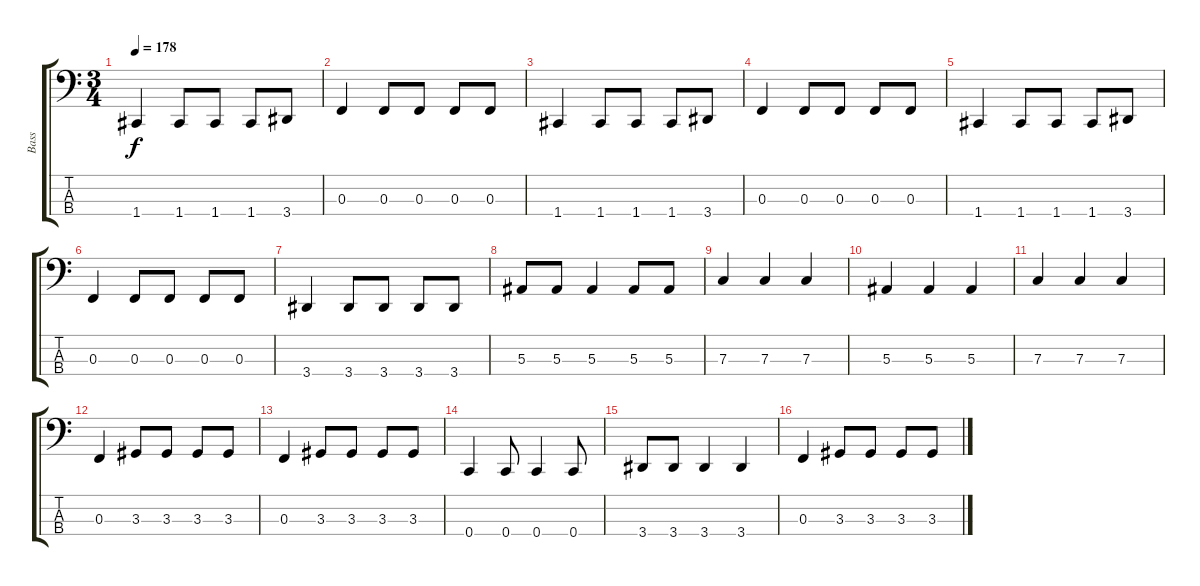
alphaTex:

\track ("Bass" "Bass") {instrument electricbassfinger}
\staff {score tabs}
\tuning (Eb2 Bb1 F1 C1) {hide}
\ts (3 4)
\tempo 178
\clef f4
\ks c
1.4.4{dy f} 1.4.8 1.4.8 1.4.8 3.4.8 |
0.3.4 0.3.8 0.3.8 0.3.8 0.3.8 |
1.4.4 1.4.8 1.4.8 1.4.8 3.4.8 |
0.3.4 0.3.8 0.3.8 0.3.8 0.3.8 |
1.4.4 1.4.8 1.4.8 1.4.8 3.4.8 |
0.3.4 0.3.8 0.3.8 0.3.8 0.3.8 |
3.4.4 3.4.8 3.4.8 3.4.8 3.4.8 |
5.3.8 5.3.8 5.3.4 5.3.8 5.3.8 |
7.3.4 7.3.4 7.3.4 |
5.3.4 5.3.4 5.3.4 |
7.3.4 7.3.4 7.3.4 |
0.3.4 3.3.8 3.3.8 3.3.8 3.3.8 |
0.3.4 3.3.8 3.3.8 3.3.8 3.3.8 |
0.4.4 0.4.8 0.4.4 0.4.8 |
3.4.8 3.4.8 3.4.4 3.4.4 |
0.3.4 3.3.8 3.3.8 3.3.8 3.3.8
